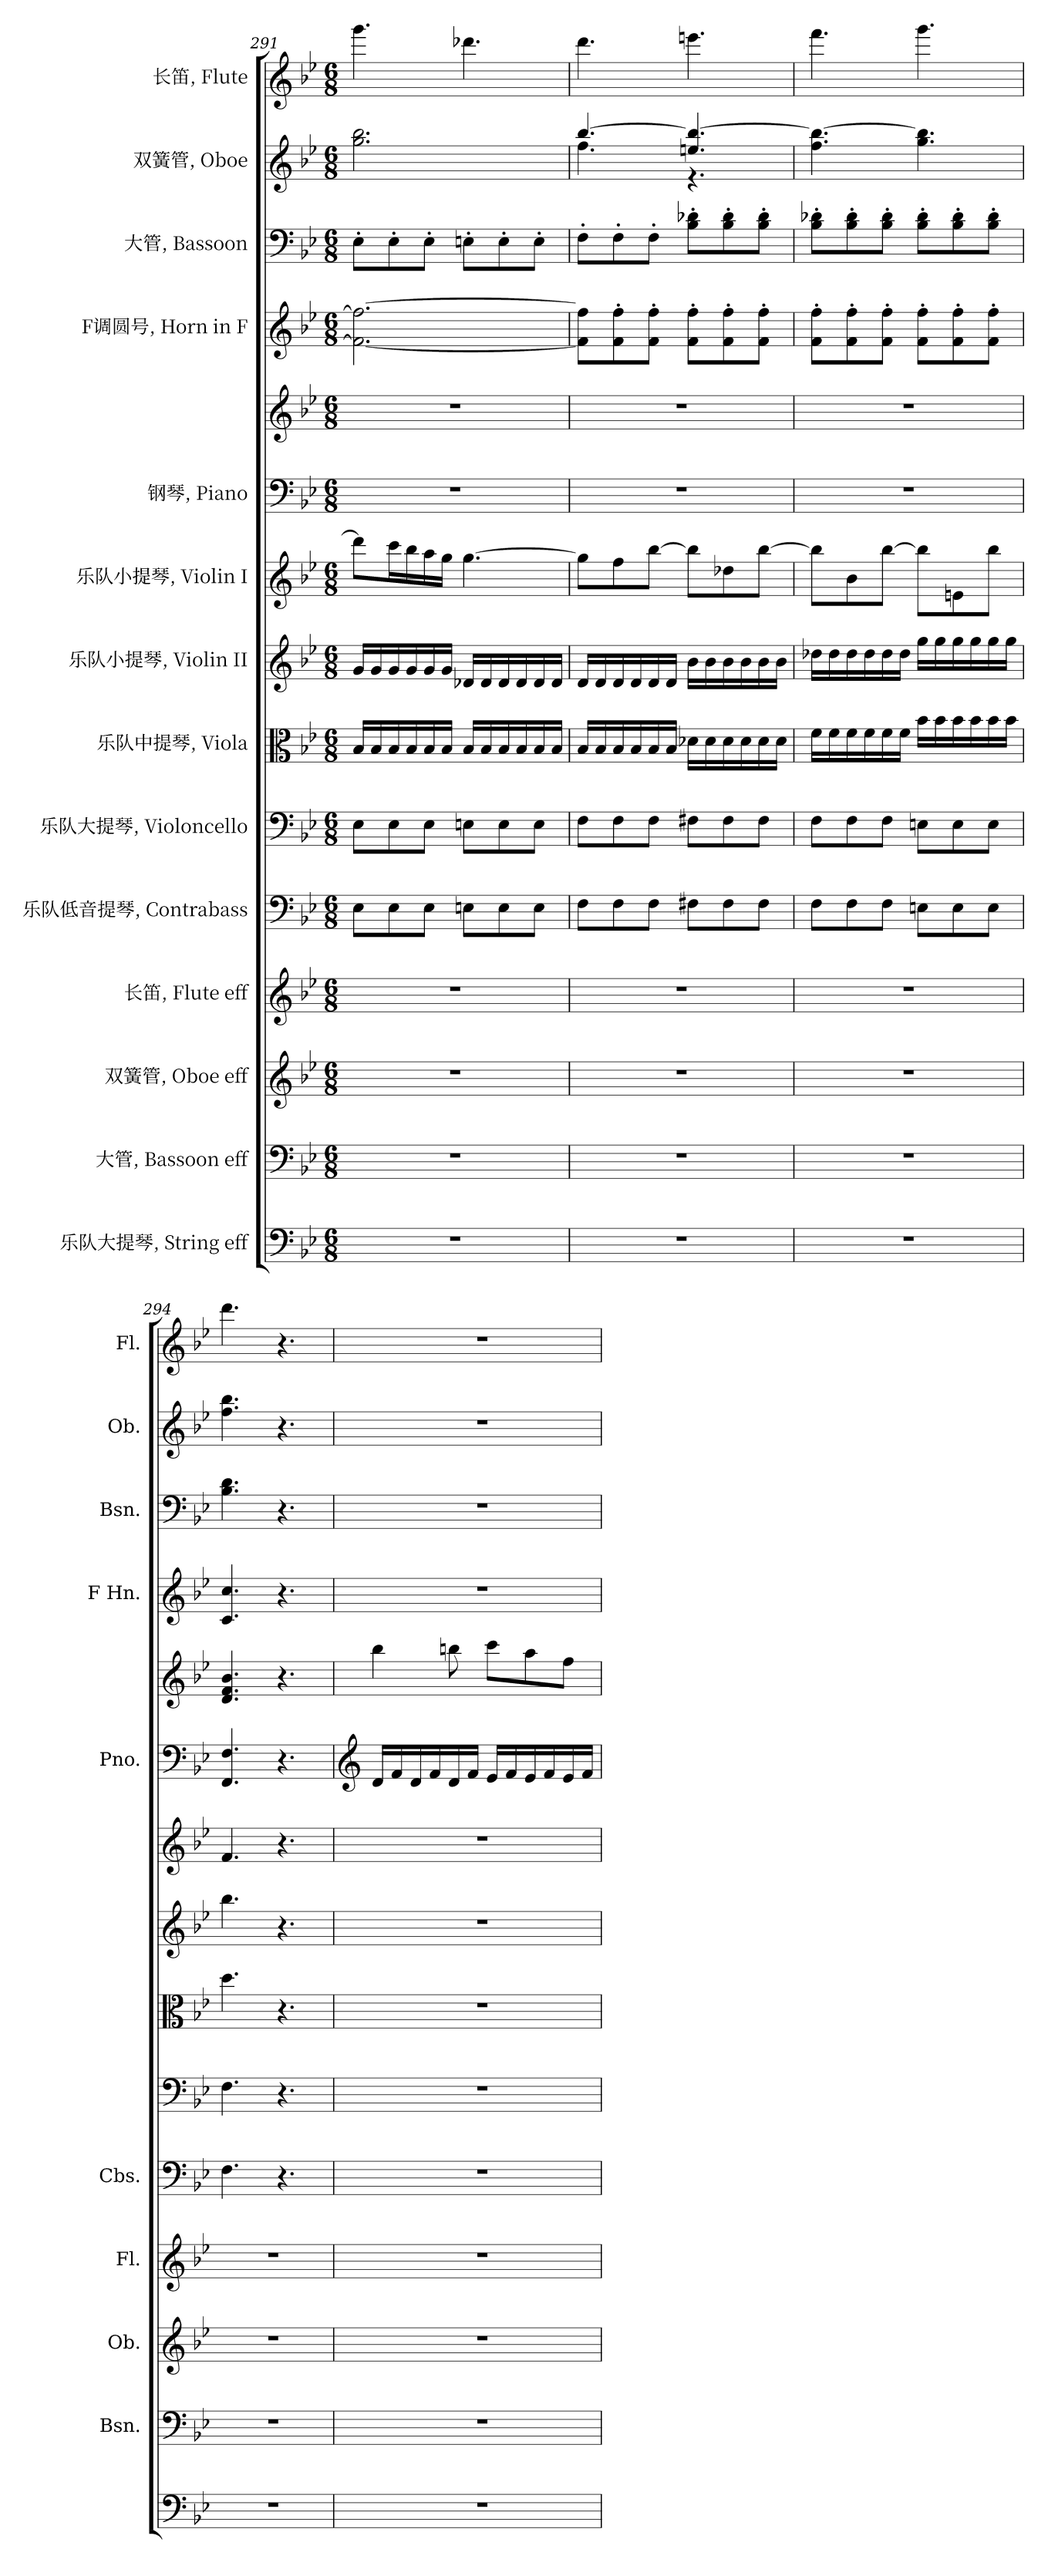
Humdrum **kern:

**kern	**kern	**kern	**kern	**kern	**kern	**kern	**kern	**kern	**kern	**kern	**kern	**kern	**kern	**kern
*part14	*part13	*part12	*part11	*part10	*part9	*part8	*part7	*part6	*part5	*part5	*part4	*part3	*part2	*part1
*staff15	*staff14	*staff13	*staff12	*staff11	*staff10	*staff9	*staff8	*staff7	*staff6	*staff5	*staff4	*staff3	*staff2	*staff1
*I"乐队大提琴, String eff	*I"大管, Bassoon eff	*I"双簧管, Oboe eff	*I"长笛, Flute eff	*I"乐队低音提琴, Contrabass	*I"乐队大提琴, Violoncello	*I"乐队中提琴, Viola	*I"乐队小提琴, Violin II	*I"乐队小提琴, Violin I	*I"钢琴, Piano	*	*I"F调圆号, Horn in F	*I"大管, Bassoon	*I"双簧管, Oboe	*I"长笛, Flute
*	*I'Bsn.	*I'Ob.	*I'Fl.	*I'Cbs.	*	*	*	*	*I'Pno.	*	*I'F Hn.	*I'Bsn.	*I'Ob.	*I'Fl.
*clefF4	*clefF4	*clefG2	*clefG2	*clefF4	*clefF4	*clefC3	*clefG2	*clefG2	*clefF4	*clefG2	*clefG2	*clefF4	*clefG2	*clefG2
*	*	*	*	*ITrd7c12	*	*	*	*	*	*	*ITrd4c7	*	*	*
*k[b-e-]	*k[b-e-]	*k[b-e-]	*k[b-e-]	*k[b-e-]	*k[b-e-]	*k[b-e-]	*k[b-e-]	*k[b-e-]	*k[b-e-]	*k[b-e-]	*k[b-e-a-]	*k[b-e-]	*k[b-e-]	*k[b-e-]
*M6/8	*M6/8	*M6/8	*M6/8	*M6/8	*M6/8	*M6/8	*M6/8	*M6/8	*M6/8	*M6/8	*M6/8	*M6/8	*M6/8	*M6/8
=291	=291	=291	=291	=291	=291	=291	=291	=291	=291	=291	=291	=291	=291	=291
2.r	2.r	2.r	2.r	8EE-\L	8E-\L	16B-/LL	16g/LL	8ddd\L]	2.r	2.r	2.B-\_ 2.b-\_	8E-'\L	2.gg\ 2.bb-\	4.ggg\
.	.	.	.	.	.	16B-/	16g/	.	.	.	.	.	.	.
.	.	.	.	8EE-\	8E-\	16B-/	16g/	16ccc\L	.	.	.	8E-'\	.	.
.	.	.	.	.	.	16B-/	16g/	16bb-\	.	.	.	.	.	.
.	.	.	.	8EE-\J	8E-\J	16B-/	16g/	16aa\	.	.	.	8E-'\J	.	.
.	.	.	.	.	.	16B-/JJ	16g/JJ	16gg\JJ	.	.	.	.	.	.
.	.	.	.	8EEn\L	8En\L	16B-/LL	16d-X/LL	[4.gg\	.	.	.	8En'\L	.	4.ddd-X\
.	.	.	.	.	.	16B-/	16d-/	.	.	.	.	.	.	.
.	.	.	.	8EE\	8E\	16B-/	16d-/	.	.	.	.	8E'\	.	.
.	.	.	.	.	.	16B-/	16d-/	.	.	.	.	.	.	.
.	.	.	.	8EE\J	8E\J	16B-/	16d-/	.	.	.	.	8E'\J	.	.
.	.	.	.	.	.	16B-/JJ	16d-/JJ	.	.	.	.	.	.	.
=292	=292	=292	=292	=292	=292	=292	=292	=292	=292	=292	=292	=292	=292	=292
*	*	*	*	*	*	*	*	*	*	*	*	*	*^	*
2.r	2.r	2.r	2.r	8FF\L	8F\L	16B-/LL	16d/LL	8gg\L]	2.r	2.r	8B-\] 8b-\]L	8F'\L	[4.bb-/	4.ff\	4.ddd\
.	.	.	.	.	.	16B-/	16d/	.	.	.	.	.	.	.	.
.	.	.	.	8FF\	8F\	16B-/	16d/	8ff\	.	.	8B-\' 8b-\'	8F'\	.	.	.
.	.	.	.	.	.	16B-/	16d/	.	.	.	.	.	.	.	.
.	.	.	.	8FF\J	8F\J	16B-/	16d/	[8bb-\J	.	.	8B-\' 8b-\'J	8F'\J	.	.	.
.	.	.	.	.	.	16B-/JJ	16d/JJ	.	.	.	.	.	.	.	.
.	.	.	.	8FF#X\L	8F#X\L	16d-X\LL	16b-\LL	8bb-\L]	.	.	8B-\' 8b-\'L	8B-\' 8d-X\'L	4.een/ 4.bb-/_	4.r	4.eeen\
.	.	.	.	.	.	16d-\	16b-\	.	.	.	.	.	.	.	.
.	.	.	.	8FF#\	8F#\	16d-\	16b-\	8dd-X\	.	.	8B-\' 8b-\'	8B-\' 8d-\'	.	.	.
.	.	.	.	.	.	16d-\	16b-\	.	.	.	.	.	.	.	.
.	.	.	.	8FF#\J	8F#\J	16d-\	16b-\	[8bb-\J	.	.	8B-\' 8b-\'J	8B-\' 8d-\'J	.	.	.
.	.	.	.	.	.	16d-\JJ	16b-\JJ	.	.	.	.	.	.	.	.
*	*	*	*	*	*	*	*	*	*	*	*	*	*v	*v	*
!!LO:PB:g=z
=293	=293	=293	=293	=293	=293	=293	=293	=293	=293	=293	=293	=293	=293	=293
*	*	*	*	*	*	*	*	*	*	*	*	*	*	*MM104
2.r	2.r	2.r	2.r	8FF\L	8F\L	16f\LL	16dd-X\LL	8bb-\L]	2.r	2.r	8B-\' 8b-\'L	8B-\' 8d-X\'L	4.ff\ 4.bb-\_	4.fff\
.	.	.	.	.	.	16f\	16dd-\	.	.	.	.	.	.	.
.	.	.	.	8FF\	8F\	16f\	16dd-\	8b-\	.	.	8B-\' 8b-\'	8B-\' 8d-\'	.	.
.	.	.	.	.	.	16f\	16dd-\	.	.	.	.	.	.	.
.	.	.	.	8FF\J	8F\J	16f\	16dd-\	[8bb-\J	.	.	8B-\' 8b-\'J	8B-\' 8d-\'J	.	.
.	.	.	.	.	.	16f\JJ	16dd-\JJ	.	.	.	.	.	.	.
*	*	*	*	*	*	*	*	*	*	*	*	*	*	*MM95
.	.	.	.	8EEn\L	8En\L	16b-\LL	16gg\LL	8bb-\L]	.	.	8B-\' 8b-\'L	8B-\' 8d-\'L	4.gg\ 4.bb-\]	4.ggg\
.	.	.	.	.	.	16b-\	16gg\	.	.	.	.	.	.	.
.	.	.	.	8EE\	8E\	16b-\	16gg\	8en\	.	.	8B-\' 8b-\'	8B-\' 8d-\'	.	.
.	.	.	.	.	.	16b-\	16gg\	.	.	.	.	.	.	.
.	.	.	.	8EE\J	8E\J	16b-\	16gg\	8bb-\J	.	.	8B-\' 8b-\'J	8B-\' 8d-\'J	.	.
.	.	.	.	.	.	16b-\JJ	16gg\JJ	.	.	.	.	.	.	.
=294	=294	=294	=294	=294	=294	=294	=294	=294	=294	=294	=294	=294	=294	=294
2.r	2.r	2.r	2.r	4.FF\	4.F\	4.dd\	4.bb-\	4.f/	4.FF/ 4.F/	4.d/ 4.f/ 4.b-/	4.F/ 4.f/	4.B-\ 4.d\	4.ff\ 4.bb-\	4.ddd\
*	*	*	*	*	*	*	*	*	*	*	*	*	*	*MM133
.	.	.	.	4.r	4.r	4.r	4.r	4.r	4.r	4.r	4.r	4.r	4.r	4.r
=295	=295	=295	=295	=295	=295	=295	=295	=295	=295	=295	=295	=295	=295	=295
*	*	*	*	*	*	*	*	*	*clefG2	*	*	*	*	*
*	*	*	*	*	*	*	*	*	*	*	*	*	*	*MM150
2.r	2.r	2.r	2.r	2.r	2.r	2.r	2.r	2.r	16d/LL	4bb-\	2.r	2.r	2.r	2.r
.	.	.	.	.	.	.	.	.	16f/	.	.	.	.	.
.	.	.	.	.	.	.	.	.	16d/	.	.	.	.	.
.	.	.	.	.	.	.	.	.	16f/	.	.	.	.	.
.	.	.	.	.	.	.	.	.	16d/	8bbn\	.	.	.	.
.	.	.	.	.	.	.	.	.	16f/JJ	.	.	.	.	.
.	.	.	.	.	.	.	.	.	16e-/LL	8ccc\L	.	.	.	.
.	.	.	.	.	.	.	.	.	16f/	.	.	.	.	.
.	.	.	.	.	.	.	.	.	16e-/	8aa\	.	.	.	.
.	.	.	.	.	.	.	.	.	16f/	.	.	.	.	.
.	.	.	.	.	.	.	.	.	16e-/	8ff\J	.	.	.	.
.	.	.	.	.	.	.	.	.	16f/JJ	.	.	.	.	.
=	=	=	=	=	=	=	=	=	=	=	=	=	=	=
*-	*-	*-	*-	*-	*-	*-	*-	*-	*-	*-	*-	*-	*-	*-
